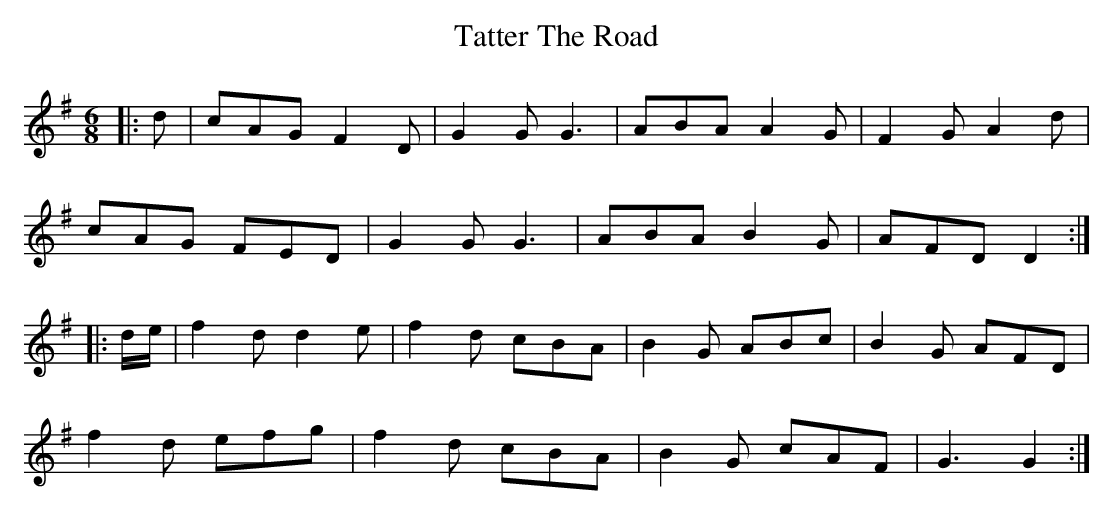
X:1
T: Tatter The Road
M: 6/8
L: 1/8
K: Gmaj
|:d|cAG F2D|G2G G3|ABA A2G|F2G A2d|
cAG FED|G2G G3|ABA B2G|AFD D2:|
|:d/e/|f2d d2e|f2d cBA|B2G ABc|B2G AFD|
f2d efg|f2d cBA|B2G cAF|G3 G2:|
